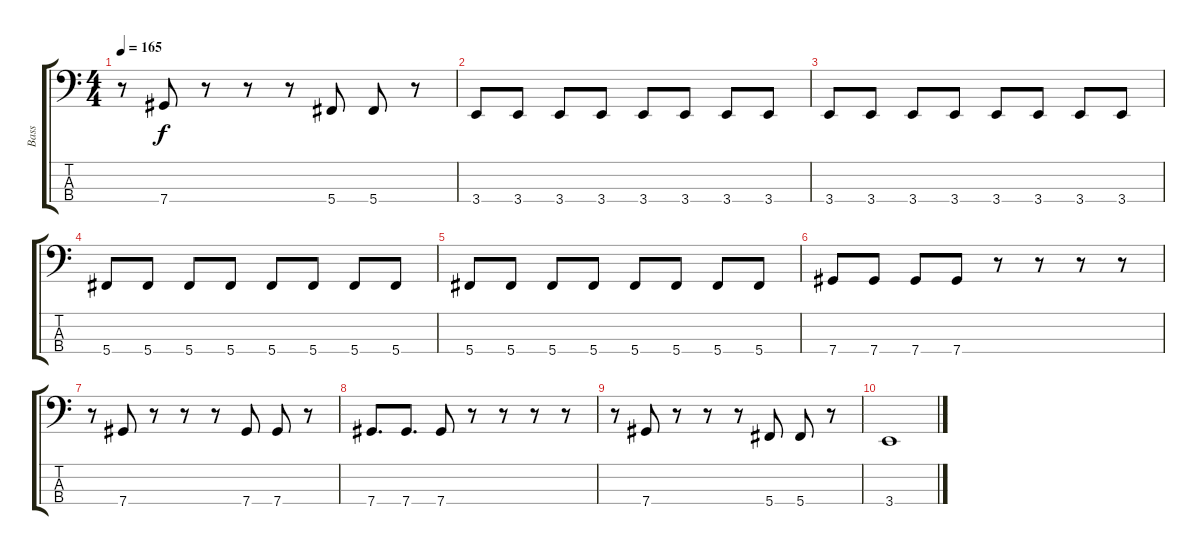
\track ("Bass" "Bass") {instrument electricbassfinger}
\staff {score tabs}
\tuning (Gb2 Db2 Ab1 Db1) {hide}
\ts (4 4)
\tempo 165
\clef f4
\ks c
r.8{dy f} 7.4.8 r.8 r.8 r.8 5.4.8 5.4.8 r.8 |
3.4.8 3.4.8 3.4.8 3.4.8 3.4.8 3.4.8 3.4.8 3.4.8 |
3.4.8 3.4.8 3.4.8 3.4.8 3.4.8 3.4.8 3.4.8 3.4.8 |
5.4.8 5.4.8 5.4.8 5.4.8 5.4.8 5.4.8 5.4.8 5.4.8 |
5.4.8 5.4.8 5.4.8 5.4.8 5.4.8 5.4.8 5.4.8 5.4.8 |
7.4.8 7.4.8 7.4.8 7.4.8 r.8 r.8 r.8 r.8 |
r.8 7.4.8 r.8 r.8 r.8 7.4.8 7.4.8 r.8 |
7.4.8{d} 7.4.8{d} 7.4.8 r.8 r.8 r.8 r.8 |
r.8 7.4.8 r.8 r.8 r.8 5.4.8 5.4.8 r.8 |
3.4.1
